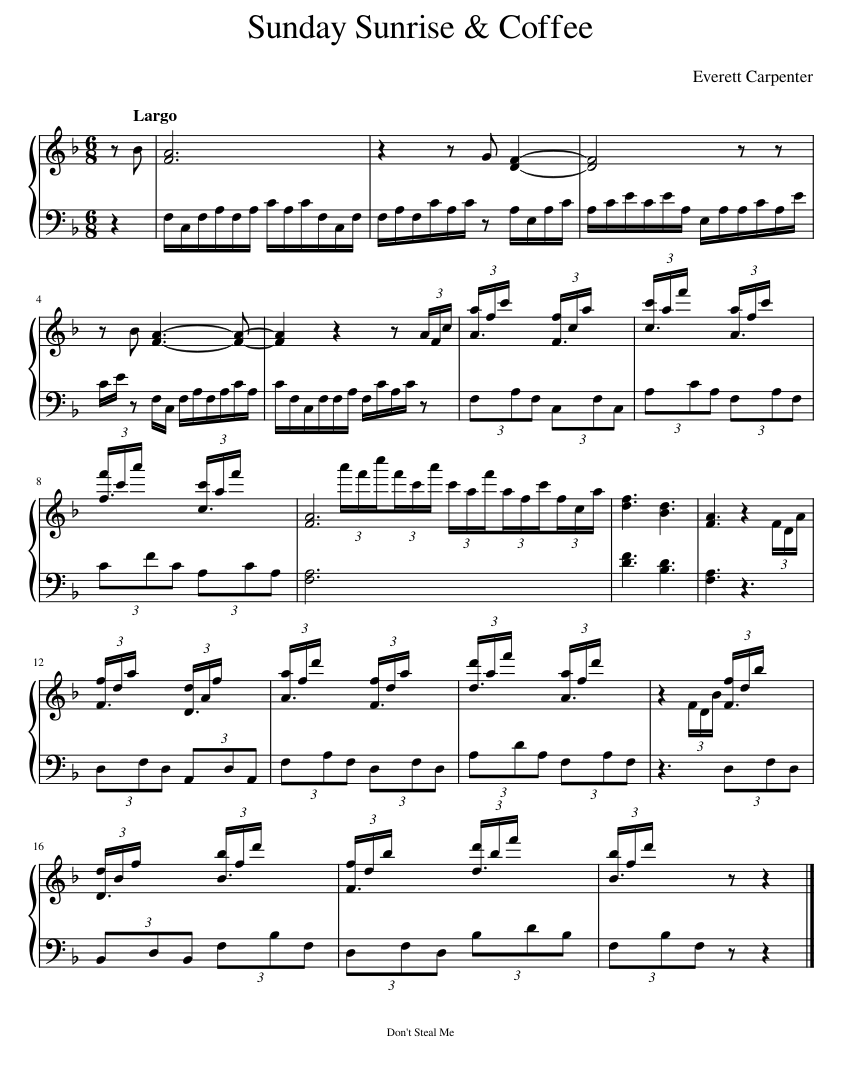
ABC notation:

X:1
%%score { ( 1 3 ) | 2 }
L:1/8
M:6/8
I:linebreak $
K:F
V:1 treble
V:3 treble
V:2 bass
V:1
 z[Q:1/4=50] B | [FA]6 | z2 z G [DF]2- | [DF]4 z z |$ z B [FA]3- [FA]- | %5
 [FA]2 z2 z (3A/F/c/ | A3 F3 | c3 A3 |$ f3 c3 | [FA]6 | %10
 [df]3 [Bd]3 | [FA]3 z2 (3F/D/A/ |$ F3 D3 | A3 F3 | d3 A3 | %15
 z2 (3F/D/B/ F3 |$ D3 B3 | F3 d3 | B3 z z2 |] %19
V:2
 z2 | F,/C,/F,/A,/F,/A,/ C/A,/C/F,/C,/F,/ | F,/A,/F,/C/A,/C/ z A,/E,/A,/C/ | A,/C/E/C/E/A,/ E,/A,/A,/C/A,/E/ |$ C/E/ z F,/C,/ F,/A,/F,/A,/C/A,/ | %5
 C/F,/C,/F,/F,/A,/ F,/C/A,/C/ z | F,A,F, C,F,C, | A,CA, F,A,F, |$ CFC A,CA, | [F,A,]6 | %10
 [DF]3 [B,D]3 | [F,A,]3 z3 |$ D,F,D, A,,D,A,, | F,A,F, D,F,D, | A,DA, F,A,F, | %15
 z3 D,F,D, |$ B,,D,B,, F,B,F, | D,F,D, B,DB, | F,B,F, z z2 |] %19
V:3
 x2 | x6 | x6 | x6 |$ x6 | %5
 x6 | (3a/f/c'/ x2 (3f/c/a/ x2 | (3c'/a/f'/ x2 (3a/f/c'/ x2 |$ (3f'/c'/a'/ x2 (3c'/a/f'/ x2 | x (3a'/f'/c''/(3f'/c'/a'/ (3c'/a/f'/(3a/f/c'/(3f/c/a/ | %10
 x6 | x6 |$ (3f/d/a/ x2 (3d/A/f/ x2 | (3a/f/d'/ x2 (3f/d/a/ x2 | (3d'/a/f'/ x2 (3a/f/d'/ x2 | %15
 x3 (3f/d/b/ x2 |$ (3d/B/f/ x2 (3b/f/d'/ x2 | (3f/d/b/ x2 (3d'/b/f'/ x2 | (3b/f/d'/ x5 |] %19
